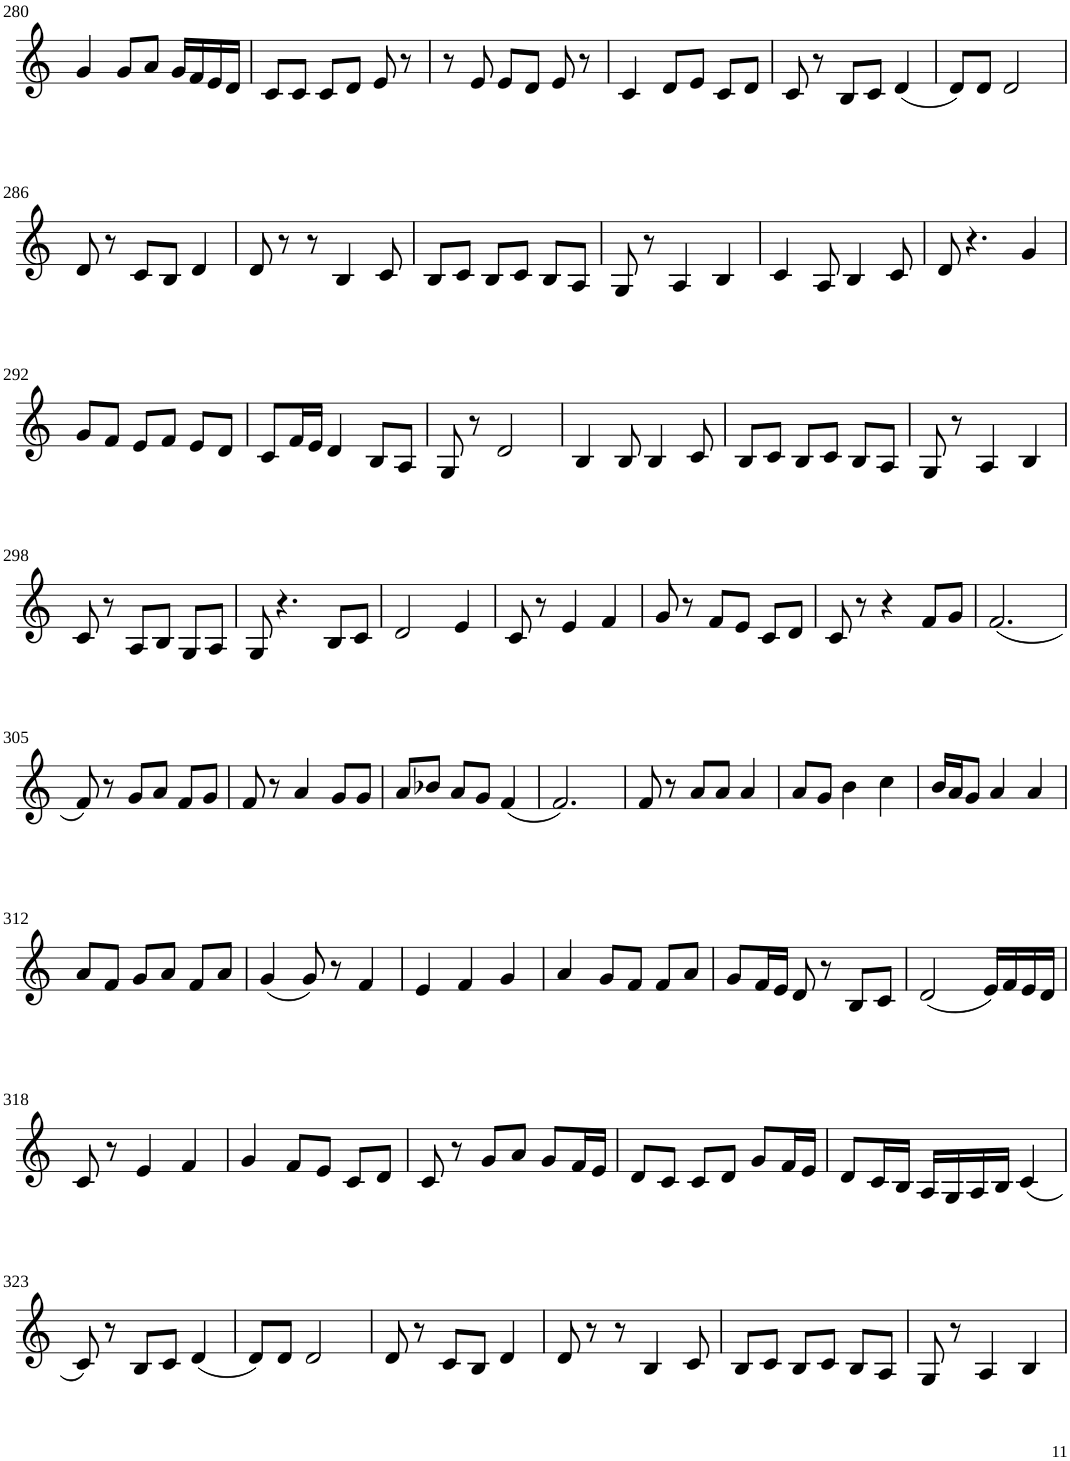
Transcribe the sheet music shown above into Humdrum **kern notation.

**kern
*part1
*staff1
*I"Violin
!!LO:PB:g=z
*clefG2
*k[]
*M3/4
=280
4g/
8g/L
8a/J
16g/LL
16f/
16e/
16d/JJ
=281
8c/L
8c/J
8c/L
8d/J
8e/
8r
=282
8r
8e/
8e/L
8d/J
8e/
8r
=283
4c/
8d/L
8e/J
8c/L
8d/J
=284
8c/
8r
8B/L
8c/J
(4d/
=285
8d/L)
8d/J
2d/
!!LO:LB:g=z
=286
8d/
8r
8c/L
8B/J
4d/
=287
8d/
8r
8r
4B/
8c/
=288
8B/L
8c/J
8B/L
8c/J
8B/L
8A/J
=289
8G/
8r
4A/
4B/
=290
4c/
8A/
4B/
8c/
=291
8d/
4.r
4g/
!!LO:LB:g=z
=292
8g/L
8f/J
8e/L
8f/J
8e/L
8d/J
=293
8c/L
16f/L
16e/JJ
4d/
8B/L
8A/J
=294
8G/
8r
2d/
=295
4B/
8B/
4B/
8c/
=296
8B/L
8c/J
8B/L
8c/J
8B/L
8A/J
=297
8G/
8r
4A/
4B/
!!LO:LB:g=z
=298
8c/
8r
8A/L
8B/J
8G/L
8A/J
=299
8G/
4.r
8B/L
8c/J
=300
2d/
4e/
=301
8c/
8r
4e/
4f/
=302
8g/
8r
8f/L
8e/J
8c/L
8d/J
=303
8c/
8r
4r
8f/L
8g/J
=304
(2.f/
!!LO:LB:g=z
=305
8f/)
8r
8g/L
8a/J
8f/L
8g/J
=306
8f/
8r
4a/
8g/L
8g/J
=307
8a/L
8b-X/J
8a/L
8g/J
(4f/
=308
2.f/)
=309
8f/
8r
8a/L
8a/J
4a/
=310
8a/L
8g/J
4b\
4cc\
=311
16b/LL
16a/J
8g/J
4a/
4a/
!!LO:LB:g=z
=312
8a/L
8f/J
8g/L
8a/J
8f/L
8a/J
=313
(4g/
8g/)
8r
4f/
=314
4e/
4f/
4g/
=315
4a/
8g/L
8f/J
8f/L
8a/J
=316
8g/L
16f/L
16e/JJ
8d/
8r
8B/L
8c/J
=317
(2d/
16e/LL)
16f/
16e/
16d/JJ
!!LO:LB:g=z
=318
8c/
8r
4e/
4f/
=319
4g/
8f/L
8e/J
8c/L
8d/J
=320
8c/
8r
8g/L
8a/J
8g/L
16f/L
16e/JJ
=321
8d/L
8c/J
8c/L
8d/J
8g/L
16f/L
16e/JJ
=322
8d/L
16c/L
16B/JJ
16A/LL
16G/
16A/
16B/JJ
(4c/
!!LO:LB:g=z
=323
8c/)
8r
8B/L
8c/J
(4d/
=324
8d/L)
8d/J
2d/
=325
8d/
8r
8c/L
8B/J
4d/
=326
8d/
8r
8r
4B/
8c/
=327
8B/L
8c/J
8B/L
8c/J
8B/L
8A/J
=328
8G/
8r
4A/
4B/
=
*-
